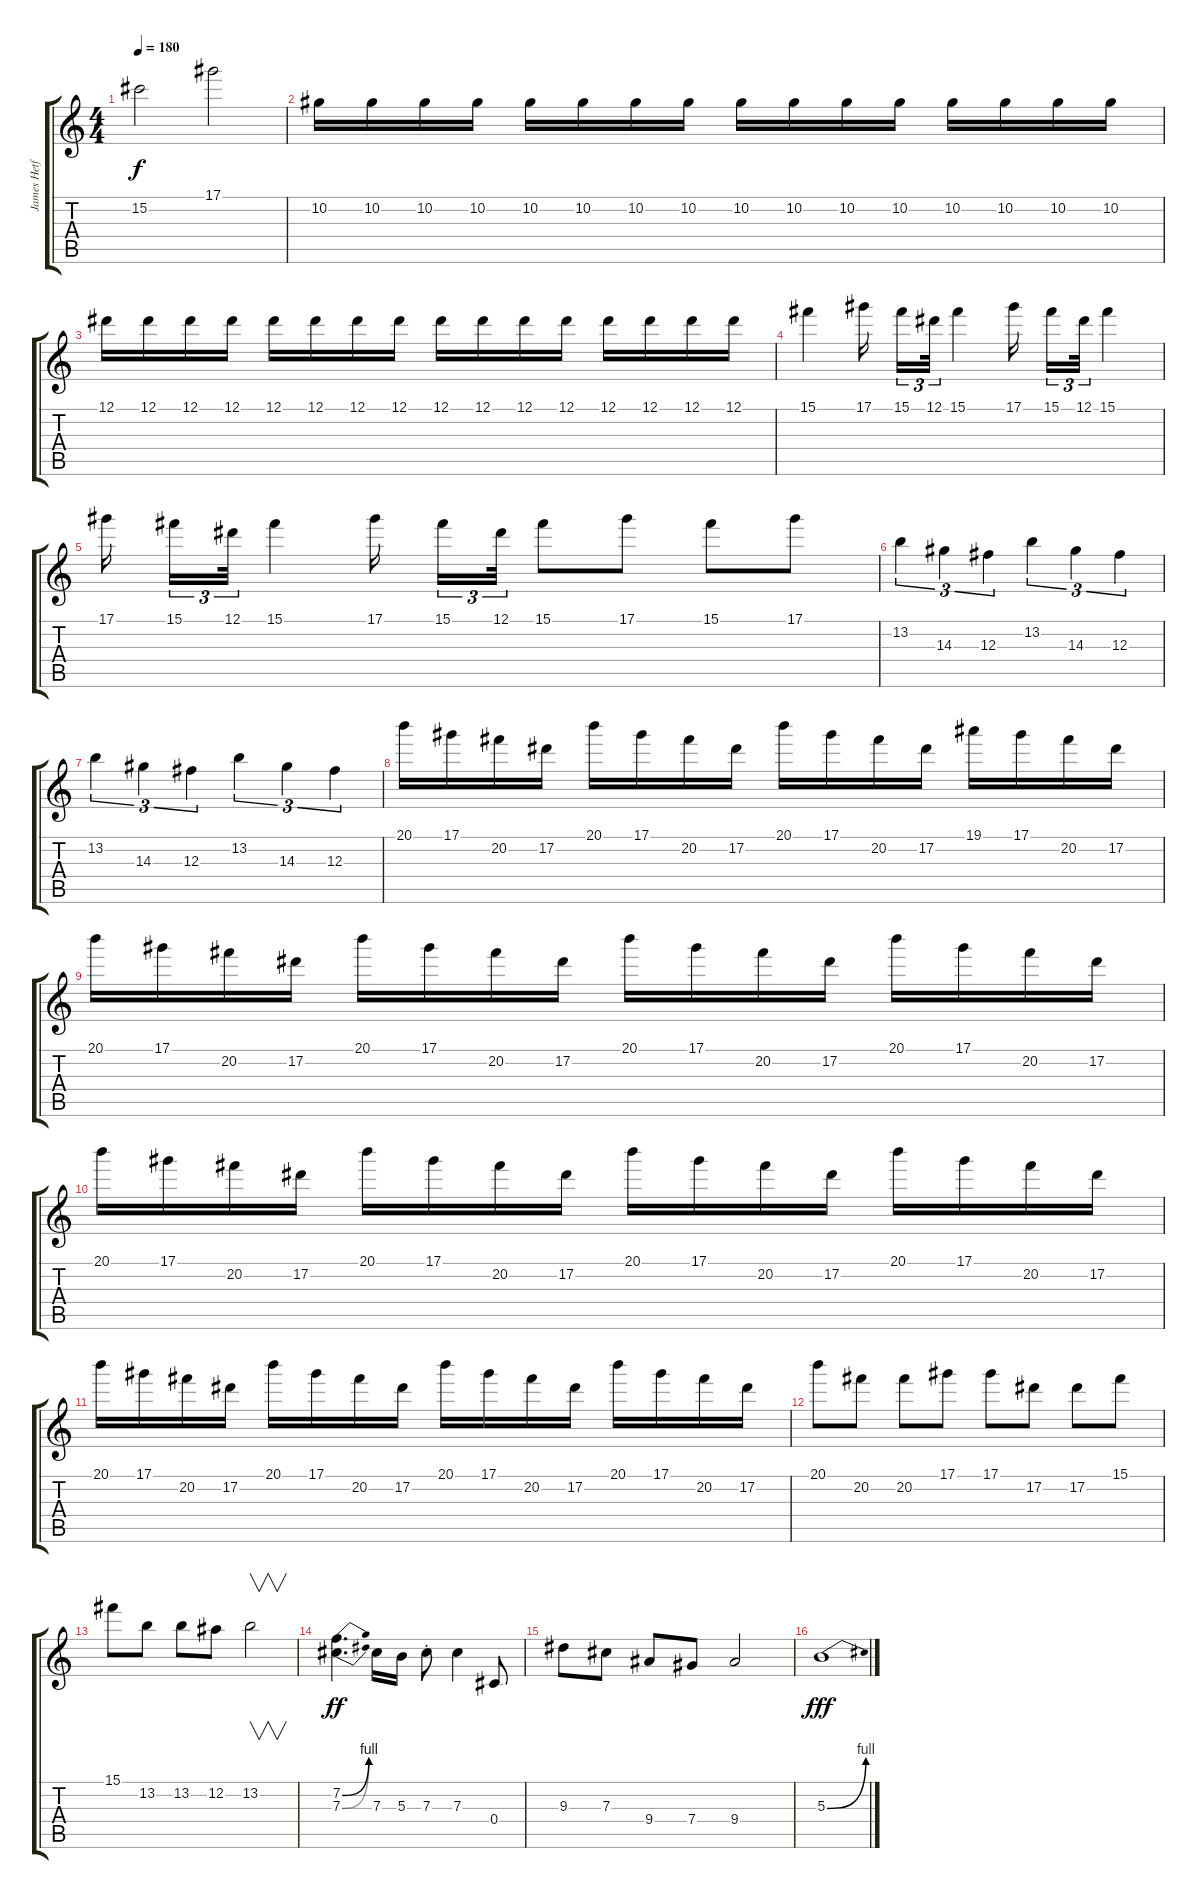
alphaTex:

\track ("James Hetfield" "James Hetf") {instrument overdrivenguitar}
\staff {score tabs}
\tuning (Eb4 Bb3 Gb3 Db3 Ab2 Eb2) {hide}
\ts (4 4)
\tempo 180
\clef g2
\ks c
15.2.2{dy f} 17.1.2 |
10.2.16 10.2.16 10.2.16 10.2.16 10.2.16 10.2.16 10.2.16 10.2.16 10.2.16 10.2.16 10.2.16 10.2.16 10.2.16 10.2.16 10.2.16 10.2.16 |
12.1.16 12.1.16 12.1.16 12.1.16 12.1.16 12.1.16 12.1.16 12.1.16 12.1.16 12.1.16 12.1.16 12.1.16 12.1.16 12.1.16 12.1.16 12.1.16 |
15.1.4 17.1.16{beam splitsecondary} 15.1.16{tu (3 2)} 12.1.32{tu (3 2)} 15.1.4 17.1.16{beam splitsecondary} 15.1.16{tu (3 2)} 12.1.32{tu (3 2)} 15.1.4 |
17.1.16{beam splitsecondary} 15.1.16{tu (3 2)} 12.1.32{tu (3 2)} 15.1.4 17.1.16{beam splitsecondary} 15.1.16{tu (3 2)} 12.1.32{tu (3 2)} 15.1.8 17.1.8 15.1.8 17.1.8 |
13.2.4{tu (3 2)} 14.3.4{tu (3 2)} 12.3.4{tu (3 2)} 13.2.4{tu (3 2)} 14.3.4{tu (3 2)} 12.3.4{tu (3 2)} |
13.2.4{tu (3 2)} 14.3.4{tu (3 2)} 12.3.4{tu (3 2)} 13.2.4{tu (3 2)} 14.3.4{tu (3 2)} 12.3.4{tu (3 2)} |
20.1.16 17.1.16 20.2.16 17.2.16 20.1.16 17.1.16 20.2.16 17.2.16 20.1.16 17.1.16 20.2.16 17.2.16 19.1.16 17.1.16 20.2.16 17.2.16 |
20.1.16 17.1.16 20.2.16 17.2.16 20.1.16 17.1.16 20.2.16 17.2.16 20.1.16 17.1.16 20.2.16 17.2.16 20.1.16 17.1.16 20.2.16 17.2.16 |
20.1.16 17.1.16 20.2.16 17.2.16 20.1.16 17.1.16 20.2.16 17.2.16 20.1.16 17.1.16 20.2.16 17.2.16 20.1.16 17.1.16 20.2.16 17.2.16 |
20.1.16 17.1.16 20.2.16 17.2.16 20.1.16 17.1.16 20.2.16 17.2.16 20.1.16 17.1.16 20.2.16 17.2.16 20.1.16 17.1.16 20.2.16 17.2.16 |
20.1.8 20.2.8 20.2.8 17.1.8 17.1.8 17.2.8 17.2.8 15.1.8 |
15.1.8 13.2.8 13.2.8 12.2.8 13.2.2{v} |
(7.2{be (bend 0 0 60 4)} 7.3{be (bend 0 0 60 4)}).4{d dy ff} 7.3.16 5.3.16 7.3{st}.8 7.3.4 0.4.8 |
9.3.8 7.3.8 9.4.8 7.4.8 9.4.2 |
5.3{be (bend 0 0 60 4)}.1{dy fff}
